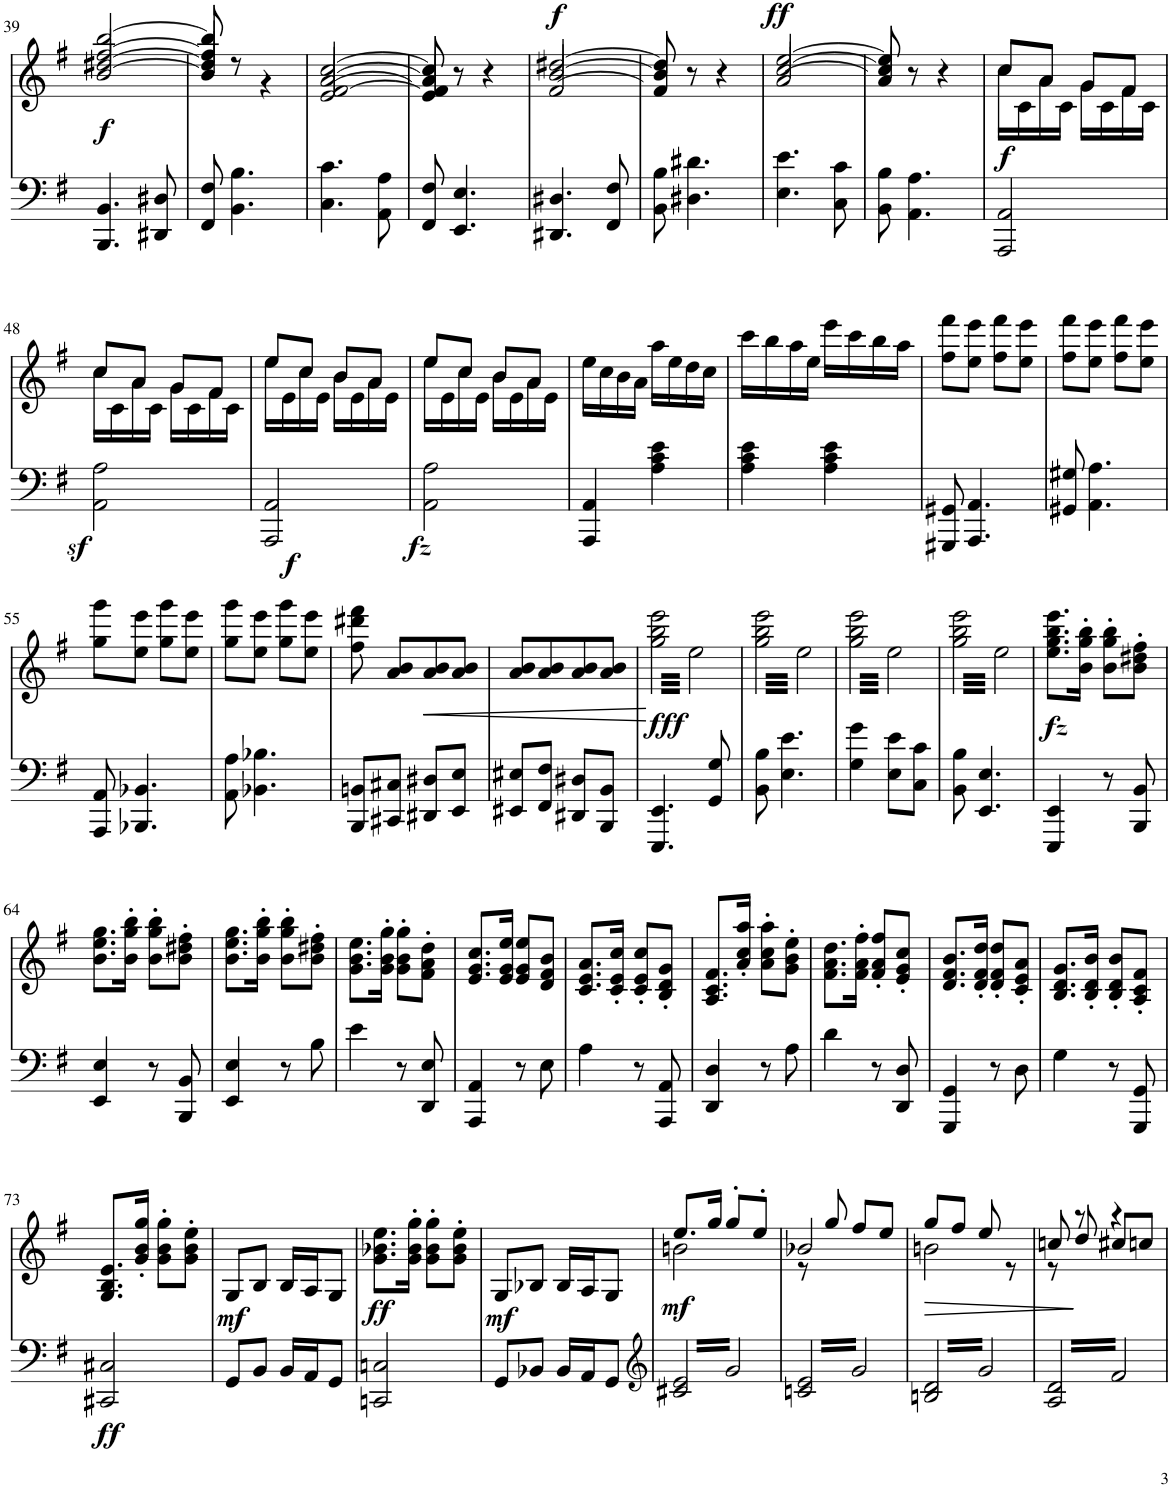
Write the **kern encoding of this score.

**kern	**kern	**dynam
*part1	*part1	*part1
*staff2	*staff1	*staff1/2
*I"Piano	*	*
*I'Pno.	*	*
!!LO:PB:g=z
*clefF4	*clefG2	*
*k[f#]	*k[f#]	*
*M2/4	*M2/4	*
=39	=39	=39
*	*^	*
*	*	*^	*
*	*	*	*^	*
!	!	!	!	!	!LO:DY:b
4.BBB/ 4.BB/	[2bb/	[2ff#/	[2dd#X/	[2b/	f
8DD#X/ 8D#X/	.	.	.	.	.
=40	=40	=40	=40	=40	=40
8FF#/ 8F#/	8bb/]	8ff#/]	8dd#/]	8b/]	.
4.BB\ 4.B\	8ryy	8ryy	8r	8ryy	.
.	4ryy	4r	4ryy	4ryy	.
=41	=41	=41	=41	=41	=41
4.C\ 4.c\	[2cc/	[2a/	[2f#/	[2e/	.
8AA\ 8A\	.	.	.	.	.
=42	=42	=42	=42	=42	=42
8FF#/ 8F#/	8cc/]	8a/]	8f#/]	8e/]	.
4.EE/ 4.E/	8r	8ryy	8ryy	8ryy	.
.	4r	4ryy	4ryy	4ryy	.
=43	=43	=43	=43	=43	=43
!	!	!	!	!	!LO:DY:a
4.DD#X/ 4.D#X/	[2dd#X/	[2b/	[2f#/	2ryy	f
8FF#/ 8F#/	.	.	.	.	.
=44	=44	=44	=44	=44	=44
8BB\ 8B\	8dd#/]	8b/]	8f#/]	8ryy	.
4.D#X\ 4.d#X\	8r	8ryy	8ryy	8ryy	.
.	4r	4ryy	4ryy	4ryy	.
=45	=45	=45	=45	=45	=45
!	!	!	!	!	!LO:DY:a
4.E\ 4.e\	[2ee/	[2cc/	[2a/	2ryy	ff
8C\ 8c\	.	.	.	.	.
=46	=46	=46	=46	=46	=46
8BB\ 8B\	8ee/]	8cc/]	8a/]	8ryy	.
4.AA\ 4.A\	8r	8ryy	8ryy	8ryy	.
.	4r	4ryy	4ryy	4ryy	.
=47	=47	=47	=47	=47	=47
!	!	!	!	!	!LO:DY:b
*	*	*v	*v	*v	*
2AAA/ 2AA/	8cc/L	16cc\LL	f
.	.	16c\	.
.	8a/J	16a\	.
.	.	16c\JJ	.
.	8g/L	16g\LL	.
.	.	16c\	.
.	8f#/J	16f#\	.
.	.	16c\JJ	.
!!LO:LB:g=z	!!
=48	=48	=48	=48
!	!	!	!LO:DY:b=2
2AA\z< 2A\z<	8cc/L	16cc\LL	f
.	.	16c\	.
.	8a/J	16a\	.
.	.	16c\JJ	.
.	8g/L	16g\LL	.
.	.	16c\	.
.	8f#/J	16f#\	.
.	.	16c\JJ	.
=49	=49	=49	=49
2AAA/ 2AA/	8ee/L	16ee\LL	.
.	.	16e\	.
.	8cc/J	16cc\	.
.	.	16e\JJ	.
.	8b/L	16b\LL	.
.	.	16e\	.
.	8a/J	16a\	.
.	.	16e\JJ	.
=50	=50	=50	=50
!	!	!	!LO:DY:b=2
2AA\ 2A\	8ee/L	16ee\LL	fz
.	.	16e\	.
.	8cc/J	16cc\	.
.	.	16e\JJ	.
.	8b/L	16b\LL	.
.	.	16e\	.
.	8a/J	16a\	.
.	.	16e\JJ	.
*	*v	*v	*
=51	=51	=51
4AAA/ 4AA/	16ee\LL	.
.	16cc\	.
.	16b\	.
.	16a\JJ	.
4A\ 4c\ 4e\	16aa\LL	.
.	16ee\	.
.	16dd\	.
.	16cc\JJ	.
=52	=52	=52
4A\ 4c\ 4e\	16ccc\LL	.
.	16bb\	.
.	16aa\	.
.	16ee\JJ	.
4A\ 4c\ 4e\	16eee\LL	.
.	16ccc\	.
.	16bb\	.
.	16aa\JJ	.
=53	=53	=53
8GGG#X/ 8GG#X/	8ff#\ 8fff#\L	.
4.AAA/ 4.AA/	8ee\ 8eee\J	.
.	8ff#\ 8fff#\L	.
.	8ee\ 8eee\J	.
=54	=54	=54
8GG#X/ 8G#X/	8ff#\ 8fff#\L	.
4.AA\ 4.A\	8ee\ 8eee\J	.
.	8ff#\ 8fff#\L	.
.	8ee\ 8eee\J	.
!!LO:LB:g=z
=55	=55	=55
8AAA/ 8AA/	8gg\ 8ggg\L	.
4.BBB-X/ 4.BB-X/	8ee\ 8eee\J	.
.	8gg\ 8ggg\L	.
.	8ee\ 8eee\J	.
=56	=56	=56
8AA\ 8A\	8gg\ 8ggg\L	.
4.BB-X\ 4.B-X\	8ee\ 8eee\J	.
.	8gg\ 8ggg\L	.
.	8ee\ 8eee\J	.
=57	=57	=57
8BBB/ 8BBn/L	8ff#\ 8ddd#X\ 8fff#\	.
8CC#X/ 8C#X/J	8a/ 8b/L	.
!	!	!LO:HP:b
8DD#X/ 8D#X/L	8a/ 8b/	<
8EE/ 8E/J	8a/ 8b/J	[
=58	=58	=58
8EE#X/ 8E#X/L	8a/ 8b/L	.
8FF#/ 8F#/J	8a/ 8b/	.
8DD#X/ 8D#X/L	8a/ 8b/	.
8BBB/ 8BB/J	8a/ 8b/J	.
=59	=59	=59
!	!	!LO:DY:b
*	*tremolo	*
4.EEE/ 4.EE/	64gg\ 64bb\ 64eee\LLLL	fff
.	64ee\	.
.	64gg\ 64bb\ 64eee\	.
.	64ee\	.
.	64gg\ 64bb\ 64eee\	.
.	64ee\	.
.	64gg\ 64bb\ 64eee\	.
.	64ee\	.
.	64gg\ 64bb\ 64eee\	.
.	64ee\	.
.	64gg\ 64bb\ 64eee\	.
.	64ee\	.
.	64gg\ 64bb\ 64eee\	.
.	64ee\	.
.	64gg\ 64bb\ 64eee\	.
.	64ee\	.
.	64gg\ 64bb\ 64eee\	.
.	64ee\	.
.	64gg\ 64bb\ 64eee\	.
.	64ee\	.
.	64gg\ 64bb\ 64eee\	.
.	64ee\	.
.	64gg\ 64bb\ 64eee\	.
.	64ee\	.
8GG/ 8G/	64gg\ 64bb\ 64eee\	.
.	64ee\	.
.	64gg\ 64bb\ 64eee\	.
.	64ee\	.
.	64gg\ 64bb\ 64eee\	.
.	64ee\	.
.	64gg\ 64bb\ 64eee\	.
.	64ee\JJJJ	.
=60	=60	=60
8BB\ 8B\	64gg\ 64bb\ 64eee\LLLL	.
.	64ee\	.
.	64gg\ 64bb\ 64eee\	.
.	64ee\	.
.	64gg\ 64bb\ 64eee\	.
.	64ee\	.
.	64gg\ 64bb\ 64eee\	.
.	64ee\	.
4.E\ 4.e\	64gg\ 64bb\ 64eee\	.
.	64ee\	.
.	64gg\ 64bb\ 64eee\	.
.	64ee\	.
.	64gg\ 64bb\ 64eee\	.
.	64ee\	.
.	64gg\ 64bb\ 64eee\	.
.	64ee\	.
.	64gg\ 64bb\ 64eee\	.
.	64ee\	.
.	64gg\ 64bb\ 64eee\	.
.	64ee\	.
.	64gg\ 64bb\ 64eee\	.
.	64ee\	.
.	64gg\ 64bb\ 64eee\	.
.	64ee\	.
.	64gg\ 64bb\ 64eee\	.
.	64ee\	.
.	64gg\ 64bb\ 64eee\	.
.	64ee\	.
.	64gg\ 64bb\ 64eee\	.
.	64ee\	.
.	64gg\ 64bb\ 64eee\	.
.	64ee\JJJJ	.
=61	=61	=61
4G\ 4g\	64gg\ 64bb\ 64eee\LLLL	.
.	64ee\	.
.	64gg\ 64bb\ 64eee\	.
.	64ee\	.
.	64gg\ 64bb\ 64eee\	.
.	64ee\	.
.	64gg\ 64bb\ 64eee\	.
.	64ee\	.
.	64gg\ 64bb\ 64eee\	.
.	64ee\	.
.	64gg\ 64bb\ 64eee\	.
.	64ee\	.
.	64gg\ 64bb\ 64eee\	.
.	64ee\	.
.	64gg\ 64bb\ 64eee\	.
.	64ee\	.
8E\ 8e\L	64gg\ 64bb\ 64eee\	.
.	64ee\	.
.	64gg\ 64bb\ 64eee\	.
.	64ee\	.
.	64gg\ 64bb\ 64eee\	.
.	64ee\	.
.	64gg\ 64bb\ 64eee\	.
.	64ee\	.
8C\ 8c\J	64gg\ 64bb\ 64eee\	.
.	64ee\	.
.	64gg\ 64bb\ 64eee\	.
.	64ee\	.
.	64gg\ 64bb\ 64eee\	.
.	64ee\	.
.	64gg\ 64bb\ 64eee\	.
.	64ee\JJJJ	.
=62	=62	=62
8BB\ 8B\	64gg\ 64bb\ 64eee\LLLL	.
.	64ee\	.
.	64gg\ 64bb\ 64eee\	.
.	64ee\	.
.	64gg\ 64bb\ 64eee\	.
.	64ee\	.
.	64gg\ 64bb\ 64eee\	.
.	64ee\	.
4.EE/ 4.E/	64gg\ 64bb\ 64eee\	.
.	64ee\	.
.	64gg\ 64bb\ 64eee\	.
.	64ee\	.
.	64gg\ 64bb\ 64eee\	.
.	64ee\	.
.	64gg\ 64bb\ 64eee\	.
.	64ee\	.
.	64gg\ 64bb\ 64eee\	.
.	64ee\	.
.	64gg\ 64bb\ 64eee\	.
.	64ee\	.
.	64gg\ 64bb\ 64eee\	.
.	64ee\	.
.	64gg\ 64bb\ 64eee\	.
.	64ee\	.
.	64gg\ 64bb\ 64eee\	.
.	64ee\	.
.	64gg\ 64bb\ 64eee\	.
.	64ee\	.
.	64gg\ 64bb\ 64eee\	.
.	64ee\	.
.	64gg\ 64bb\ 64eee\	.
.	64ee\JJJJ	.
*	*Xtremolo	*
=63	=63	=63
!	!	!LO:DY:b
4EEE/ 4EE/	8.ee\ 8.gg\ 8.bb\ 8.eee\L	fz
.	.	.
.	.	.
.	.	.
.	.	.
.	.	.
.	.	.
.	.	.
.	.	.
.	.	.
.	.	.
.	.	.
.	16b\' 16gg\' 16bb\'Jk	.
.	.	.
.	.	.
.	.	.
8r	8b\' 8gg\' 8bb\'L	.
8BBB/ 8BB/	8b\' 8dd#X\' 8ff#\'J	.
!!LO:LB:g=z
=64	=64	=64
4EE/ 4E/	8.b\ 8.ee\ 8.gg\L	.
.	16b\' 16gg\' 16bb\'Jk	.
8r	8b\' 8gg\' 8bb\'L	.
8BBB/ 8BB/	8b\' 8dd#X\' 8ff#\'J	.
=65	=65	=65
4EE/ 4E/	8.b\ 8.ee\ 8.gg\L	.
.	16b\' 16gg\' 16bb\'Jk	.
8r	8b\' 8gg\' 8bb\'L	.
8B\	8b\' 8dd#X\' 8ff#\'J	.
=66	=66	=66
4e\	8.g\ 8.b\ 8.ee\L	.
.	16g\' 16b\' 16gg\'Jk	.
8r	8g\' 8b\' 8gg\'L	.
8DD/ 8E/	8f#\' 8a\' 8dd\'J	.
=67	=67	=67
4AAA/ 4AA/	8.e/ 8.g/ 8.cc/L	.
.	16e/ 16g/ 16ee/Jk	.
8r	8e/ 8g/ 8ee/L	.
8E\	8d/ 8f#/ 8b/J	.
=68	=68	=68
4A\	8.c/ 8.e/ 8.a/L	.
.	16c/' 16e/' 16cc/'Jk	.
8r	8c/' 8e/' 8cc/'L	.
8AAA/ 8AA/	8B/' 8d/' 8g/'J	.
=69	=69	=69
4DD/ 4D/	8.A/ 8.c/ 8.f#/L	.
.	16a/' 16cc/' 16aa/'Jk	.
8r	8a\' 8cc\' 8aa\'L	.
8A\	8g\' 8b\' 8ee\'J	.
=70	=70	=70
4d\	8.f#\ 8.a\ 8.dd\L	.
.	16f#\' 16a\' 16ff#\'Jk	.
8r	8f#/' 8a/' 8ff#/'L	.
8DD/ 8D/	8e/' 8g/' 8cc/'J	.
=71	=71	=71
4GGG/ 4GG/	8.d/ 8.f#/ 8.b/L	.
.	16d/' 16f#/' 16dd/'Jk	.
8r	8d/' 8f#/' 8dd/'L	.
8D\	8c/' 8e/' 8a/'J	.
=72	=72	=72
4G\	8.B/ 8.d/ 8.g/L	.
.	16B/' 16d/' 16b/'Jk	.
8r	8B/' 8d/' 8b/'L	.
8GGG/ 8GG/	8A/' 8c/' 8f#/'J	.
!!LO:LB:g=z
=73	=73	=73
!	!	!LO:DY:b=2
2CC#X/ 2C#X/	8.G/ 8.B/ 8.e/L	ff
.	16g/' 16b/' 16gg/'Jk	.
.	8g\' 8b\' 8gg\'L	.
.	8g\' 8b\' 8ee\'J	.
=74	=74	=74
!	!	!LO:DY:b
8GG/L	8G/L	mf
8BB/J	8B/J	.
16BB/LL	16B/LL	.
16AA/J	16A/J	.
8GG/J	8G/J	.
=75	=75	=75
!	!	!LO:DY:b
2CCn/ 2Cn/	8.g\ 8.b-X\ 8.ee\L	ff
.	16g\' 16b-\' 16gg\'Jk	.
.	8g\' 8b-\' 8gg\'L	.
.	8g\' 8b-\' 8ee\'J	.
=76	=76	=76
!	!	!LO:DY:b
8GG/L	8G/L	mf
8BB-X/J	8B-X/J	.
16BB-/LL	16B-/LL	.
16AA/J	16A/J	.
8GG/J	8G/J	.
=77	=77	=77
*clefG2	*	*
*	*^	*
!	!	!	!LO:DY:b
6.c#X/ 6.e/	2bn\	8.ee/L	mf
.	.	16gg/Jk	.
6.g/	.	8gg'/L	.
.	.	8ee'/J	.
=78	=78	=78	=78
6.cn/ 6.e/	2b-X/	8r	.
.	.	8gg/	.
6.g/	.	8ff#/L	.
.	.	8ee/J	.
=79	=79	=79	=79
!	!	!	!LO:HP:b
6.Bn/ 6.d/	2bn\	8gg/L	>
.	.	8ff#/J	.
6.g/	.	8ee/	.
.	.	8r	.
*	*v	*v	*
.	.	]
=80	=80	=80
*	*^	*
6.A/ 6.d/	8ccn/	8r	.
.	8r	8dd/	.
6.f#/	4r	8cc#X/L	.
.	.	8ccn/J	.
*	*v	*v	*
=	=	=
*-	*-	*-
